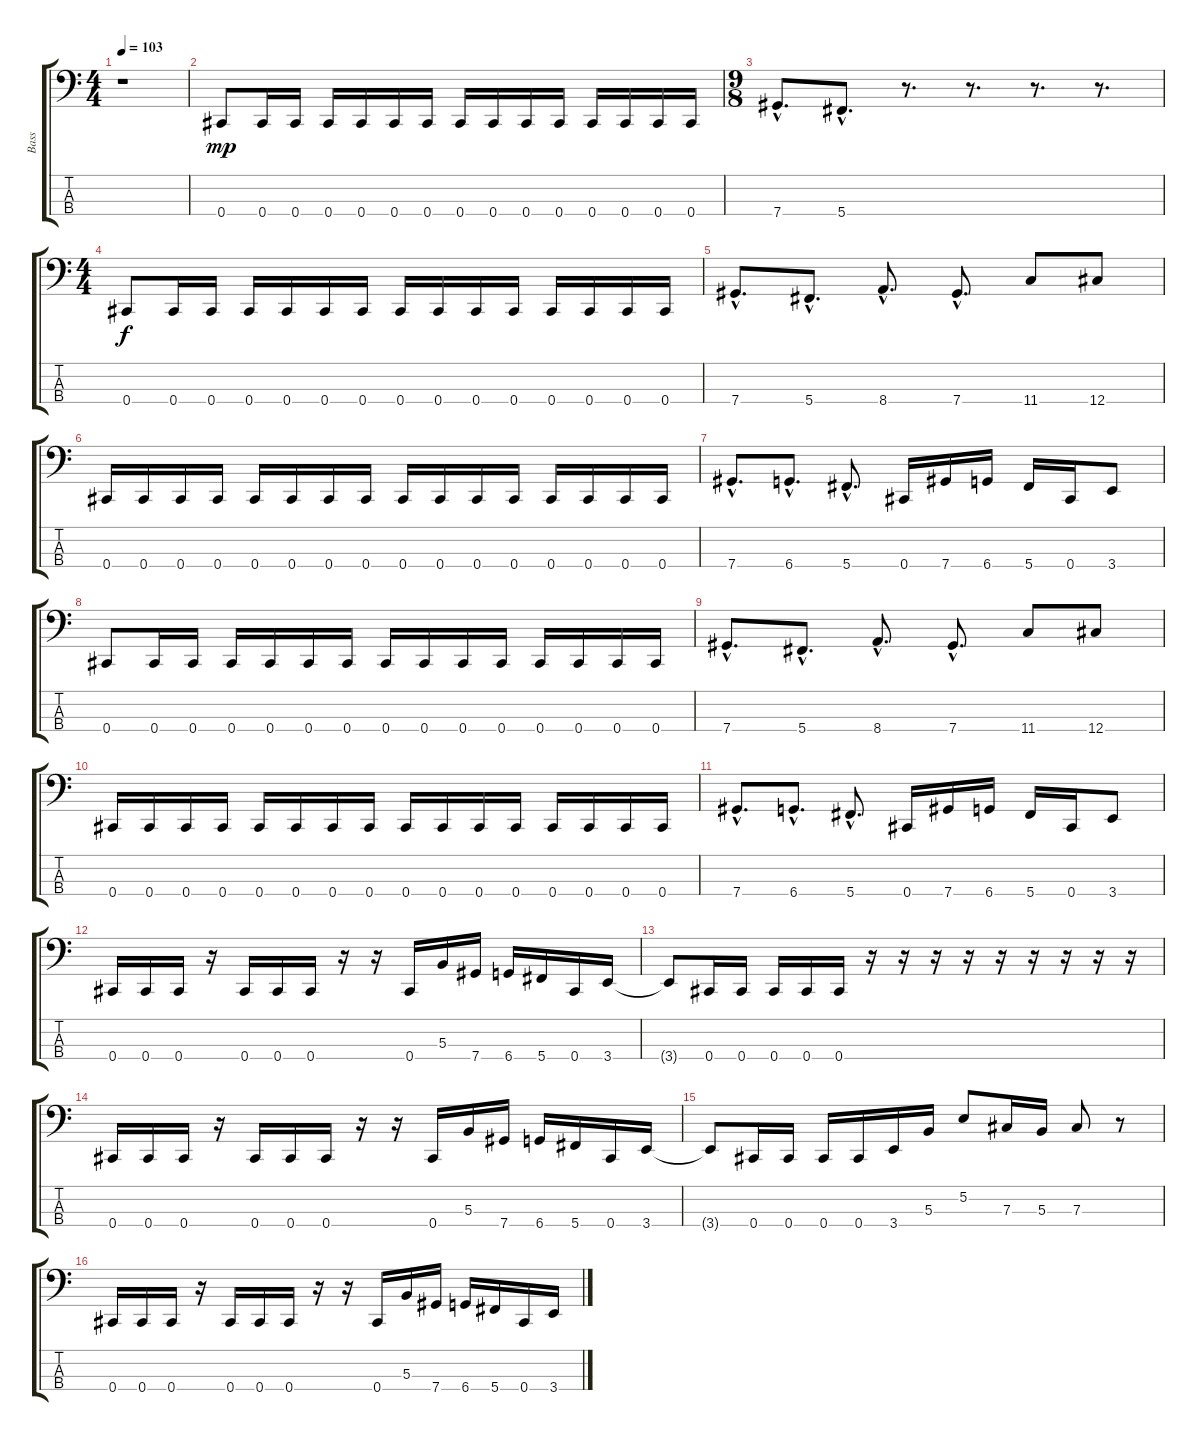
\track ("Bass" "Bass") {instrument electricbasspick}
\staff {score tabs}
\tuning (E2 B1 Gb1 Db1) {hide}
\ts (4 4)
\tempo 103
\clef f4
\ks c
r.1{dy mp instrument electricbasspick} |
0.4.8 0.4.16 0.4.16 0.4.16 0.4.16 0.4.16 0.4.16 0.4.16 0.4.16 0.4.16 0.4.16 0.4.16 0.4.16 0.4.16 0.4.16 |
\ts (9 8)
7.4{hac}.8{d} 5.4{hac}.8{d} r.8{d} r.8{d} r.8{d} r.8{d} |
\ts (4 4)
0.4.8{dy f} 0.4.16 0.4.16 0.4.16 0.4.16 0.4.16 0.4.16 0.4.16 0.4.16 0.4.16 0.4.16 0.4.16 0.4.16 0.4.16 0.4.16 |
7.4{hac}.8{d} 5.4{hac}.8{d} 8.4{hac}.8{d} 7.4{hac}.8{d} 11.4.8 12.4.8 |
0.4.16 0.4.16 0.4.16 0.4.16 0.4.16 0.4.16 0.4.16 0.4.16 0.4.16 0.4.16 0.4.16 0.4.16 0.4.16 0.4.16 0.4.16 0.4.16 |
7.4{hac}.8{d} 6.4{hac}.8{d} 5.4{hac}.8{d} 0.4.16 7.4.16 6.4.16 5.4.16 0.4.16 3.4.8 |
0.4.8 0.4.16 0.4.16 0.4.16 0.4.16 0.4.16 0.4.16 0.4.16 0.4.16 0.4.16 0.4.16 0.4.16 0.4.16 0.4.16 0.4.16 |
7.4{hac}.8{d} 5.4{hac}.8{d} 8.4{hac}.8{d} 7.4{hac}.8{d} 11.4.8 12.4.8 |
0.4.16 0.4.16 0.4.16 0.4.16 0.4.16 0.4.16 0.4.16 0.4.16 0.4.16 0.4.16 0.4.16 0.4.16 0.4.16 0.4.16 0.4.16 0.4.16 |
7.4{hac}.8{d} 6.4{hac}.8{d} 5.4{hac}.8{d} 0.4.16 7.4.16 6.4.16 5.4.16 0.4.16 3.4.8 |
0.4.16 0.4.16 0.4.16 r.16 0.4.16 0.4.16 0.4.16 r.16 r.16 0.4.16 5.3.16 7.4.16 6.4.16 5.4.16 0.4.16 3.4.16 |
3.4{t}.8 0.4.16 0.4.16 0.4.16 0.4.16 0.4.16 r.16 r.16 r.16 r.16 r.16 r.16 r.16 r.16 r.16 |
0.4.16 0.4.16 0.4.16 r.16 0.4.16 0.4.16 0.4.16 r.16 r.16 0.4.16 5.3.16 7.4.16 6.4.16 5.4.16 0.4.16 3.4.16 |
3.4{t}.8 0.4.16 0.4.16 0.4.16 0.4.16 3.4.16 5.3.16 5.2.8 7.3.16 5.3.16 7.3.8 r.8 |
0.4.16 0.4.16 0.4.16 r.16 0.4.16 0.4.16 0.4.16 r.16 r.16 0.4.16 5.3.16 7.4.16 6.4.16 5.4.16 0.4.16 3.4.16
